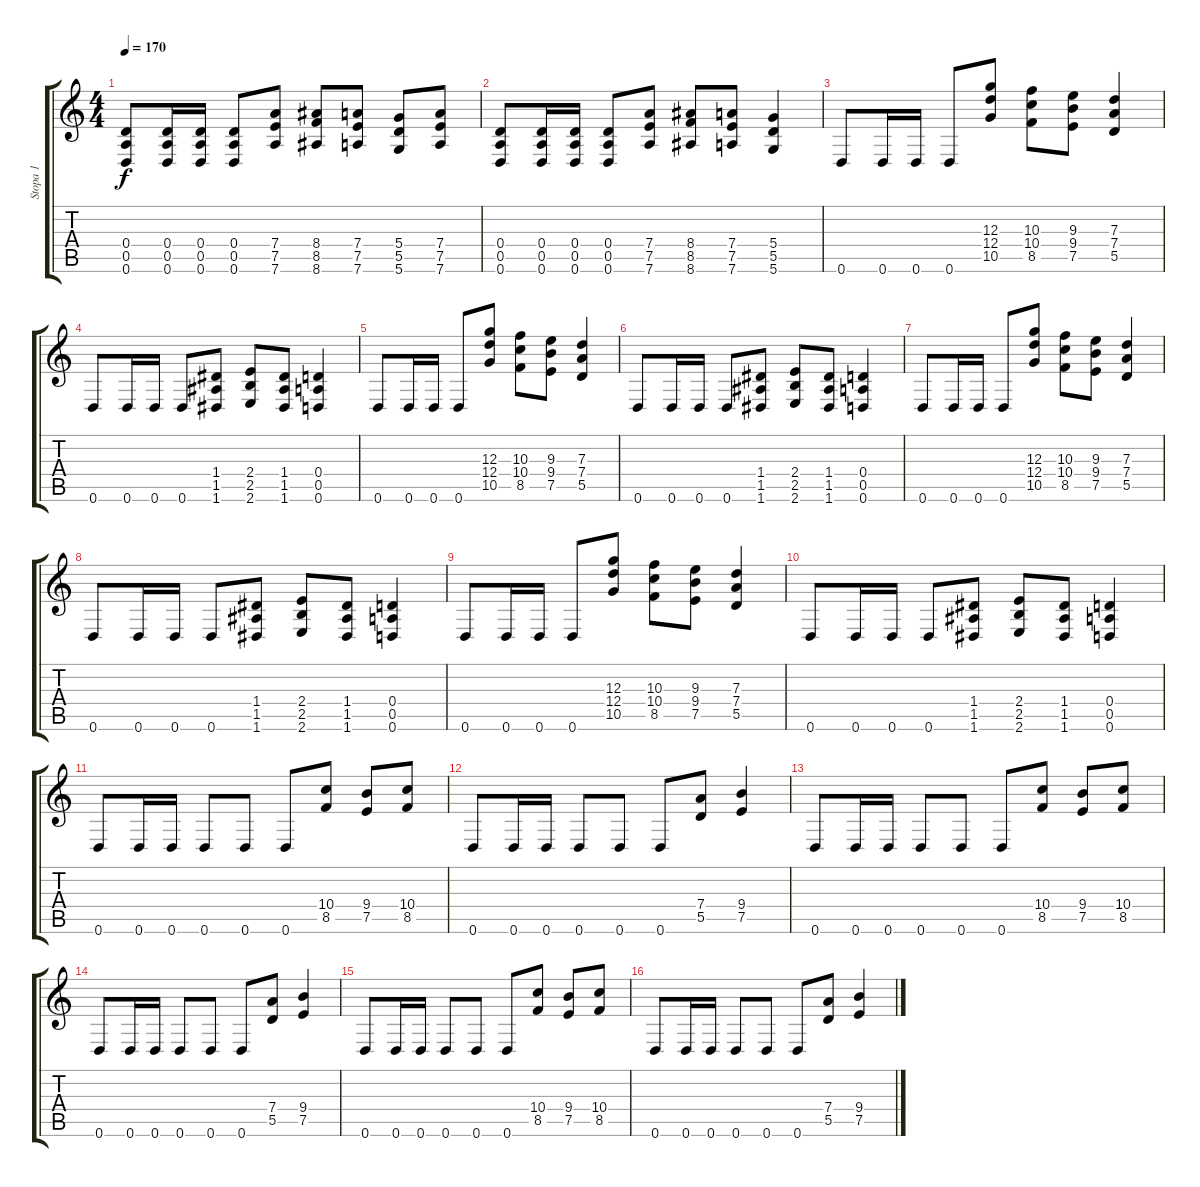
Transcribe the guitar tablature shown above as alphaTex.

\track ("Stopa 1" "Stopa 1") {instrument distortionguitar}
\staff {score tabs}
\tuning (E4 B3 G3 D3 A2 D2) {hide}
\ts (4 4)
\tempo 170
\clef g2
\ks c
(0.4 0.5 0.6).8{dy f} (0.4 0.5 0.6).16 (0.4 0.5 0.6).16 (0.4 0.5 0.6).8 (7.4 7.5 7.6).8 (8.4 8.5 8.6).8 (7.4 7.5 7.6).8 (5.4 5.5 5.6).8 (7.4 7.5 7.6).8 |
(0.4 0.5 0.6).8 (0.4 0.5 0.6).16 (0.4 0.5 0.6).16 (0.4 0.5 0.6).8 (7.4 7.5 7.6).8 (8.4 8.5 8.6).8 (7.4 7.5 7.6).8 (5.4 5.5 5.6).4 |
0.6.8 0.6.16 0.6.16 0.6.8 (12.3 12.4 10.5).8 (10.3 10.4 8.5).8 (9.3 9.4 7.5).8 (7.3 7.4 5.5).4 |
0.6.8 0.6.16 0.6.16 0.6.8 (1.4 1.5 1.6).8 (2.4 2.5 2.6).8 (1.4 1.5 1.6).8 (0.4 0.5 0.6).4 |
0.6.8 0.6.16 0.6.16 0.6.8 (12.3 12.4 10.5).8 (10.3 10.4 8.5).8 (9.3 9.4 7.5).8 (7.3 7.4 5.5).4 |
0.6.8 0.6.16 0.6.16 0.6.8 (1.4 1.5 1.6).8 (2.4 2.5 2.6).8 (1.4 1.5 1.6).8 (0.4 0.5 0.6).4 |
0.6.8 0.6.16 0.6.16 0.6.8 (12.3 12.4 10.5).8 (10.3 10.4 8.5).8 (9.3 9.4 7.5).8 (7.3 7.4 5.5).4 |
0.6.8 0.6.16 0.6.16 0.6.8 (1.4 1.5 1.6).8 (2.4 2.5 2.6).8 (1.4 1.5 1.6).8 (0.4 0.5 0.6).4 |
0.6.8 0.6.16 0.6.16 0.6.8 (12.3 12.4 10.5).8 (10.3 10.4 8.5).8 (9.3 9.4 7.5).8 (7.3 7.4 5.5).4 |
0.6.8 0.6.16 0.6.16 0.6.8 (1.4 1.5 1.6).8 (2.4 2.5 2.6).8 (1.4 1.5 1.6).8 (0.4 0.5 0.6).4 |
0.6.8 0.6.16 0.6.16 0.6.8 0.6.8 0.6.8 (10.4 8.5).8 (9.4 7.5).8 (10.4 8.5).8 |
0.6.8 0.6.16 0.6.16 0.6.8 0.6.8 0.6.8 (7.4 5.5).8 (9.4 7.5).4 |
0.6.8 0.6.16 0.6.16 0.6.8 0.6.8 0.6.8 (10.4 8.5).8 (9.4 7.5).8 (10.4 8.5).8 |
0.6.8 0.6.16 0.6.16 0.6.8 0.6.8 0.6.8 (7.4 5.5).8 (9.4 7.5).4 |
0.6.8 0.6.16 0.6.16 0.6.8 0.6.8 0.6.8 (10.4 8.5).8 (9.4 7.5).8 (10.4 8.5).8 |
0.6.8 0.6.16 0.6.16 0.6.8 0.6.8 0.6.8 (7.4 5.5).8 (9.4 7.5).4
